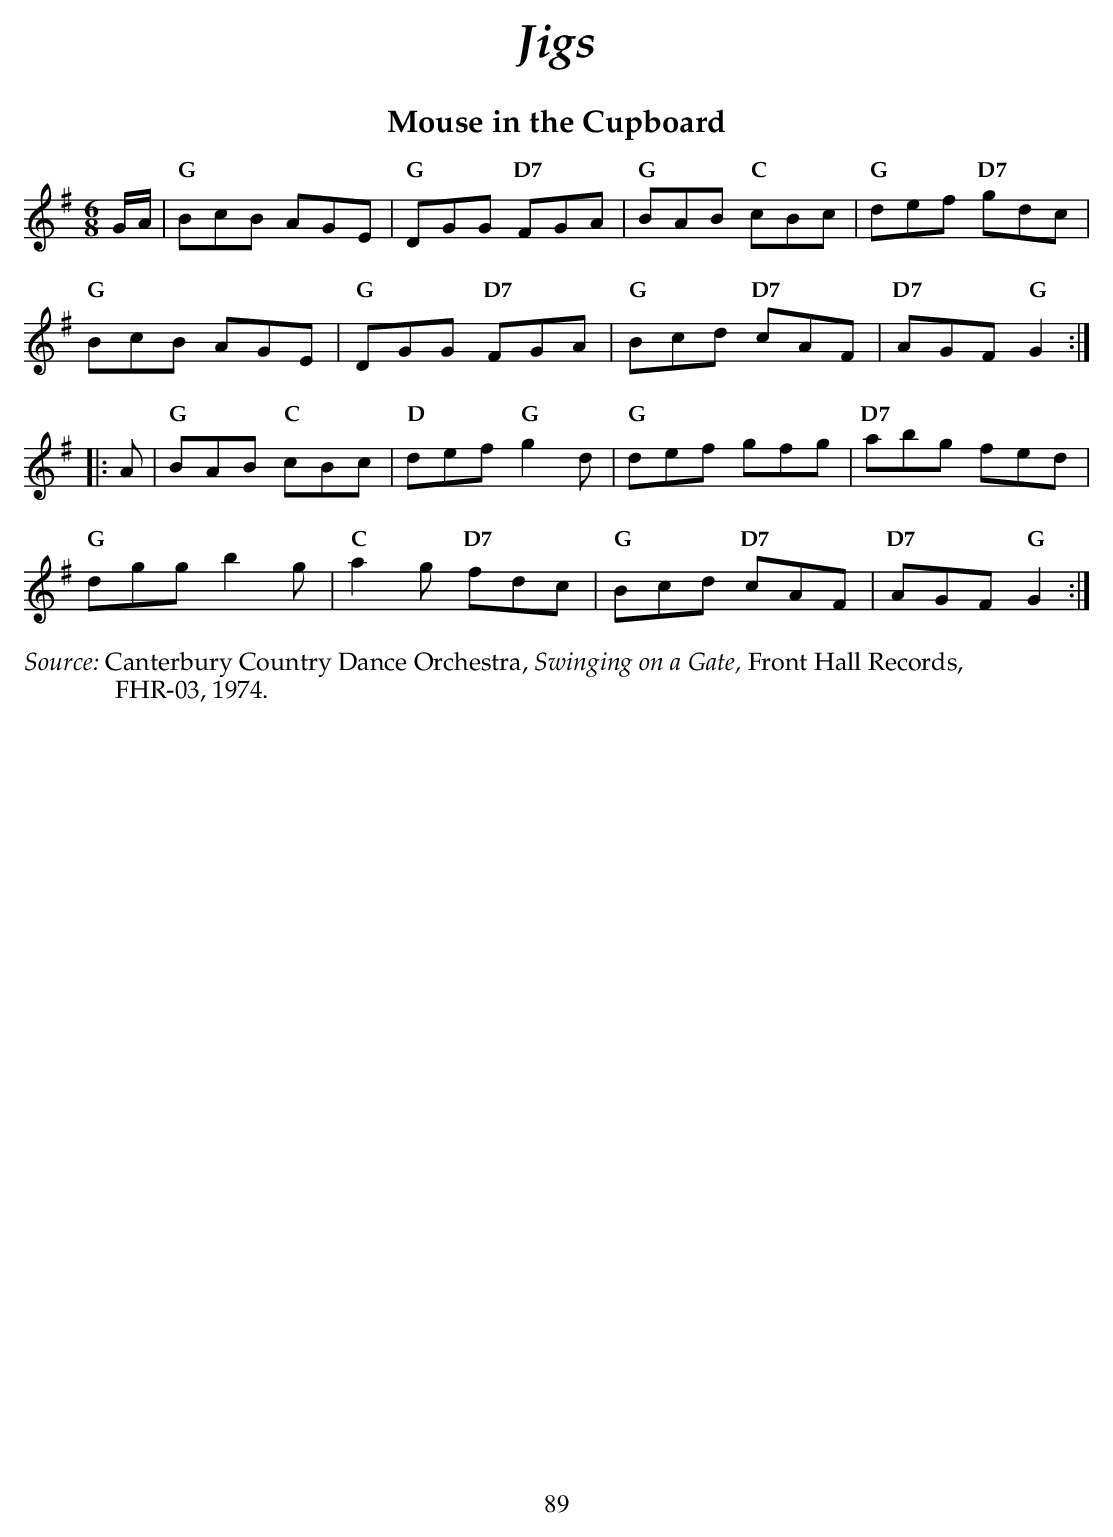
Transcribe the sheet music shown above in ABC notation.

X:1
T:Mouse in the Cupboard
M:6/8
L:1/8
K:G
  G/2A/2 |\
"G" BcB AGE | "G" DGG "D7" FGA | "G" BAB "C"  cBc | "G" def "D7" gdc |
"G" BcB AGE | "G" DGG "D7" FGA | "G" Bcd "D7" cAF | "D7" AGF "G" G2 :|
|:A |\
"G" BAB "C" cBc | "D" def "G"  g2d | "G" def      gfg | "D7" abg fed     |
"G" dgg     b2g | "C" a2g "D7" fdc | "G" Bcd "D7" cAF | "D7" AGF "G" G2 :|
